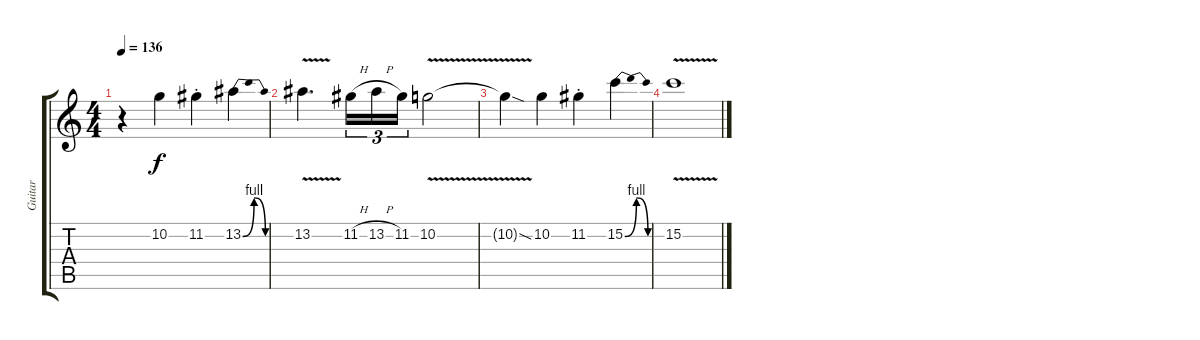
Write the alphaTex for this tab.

\track ("Guitar" "Guitar") {instrument overdrivenguitar}
\staff {score tabs}
\tuning (D4 A3 F3 C3 G2 C2) {hide}
\ts (4 4)
\tempo 136
\clef g2
\ks c
r.4{dy f} 10.2.4 11.2{st}.4 13.2{be (bendrelease 0 0 20 4 20 4 60 0)}.4 |
13.2{v}.4{d volume 0} 11.2{h}.16{tu (3 2)} 13.2{h}.16{tu (3 2)} 11.2.16{tu (3 2)} 10.2{v}.2 |
10.2{sod t}.4 10.2.4 11.2{st}.4 15.2{be (bendrelease 0 0 20 4 20 4 60 0)}.4 |
15.2{v}.1
